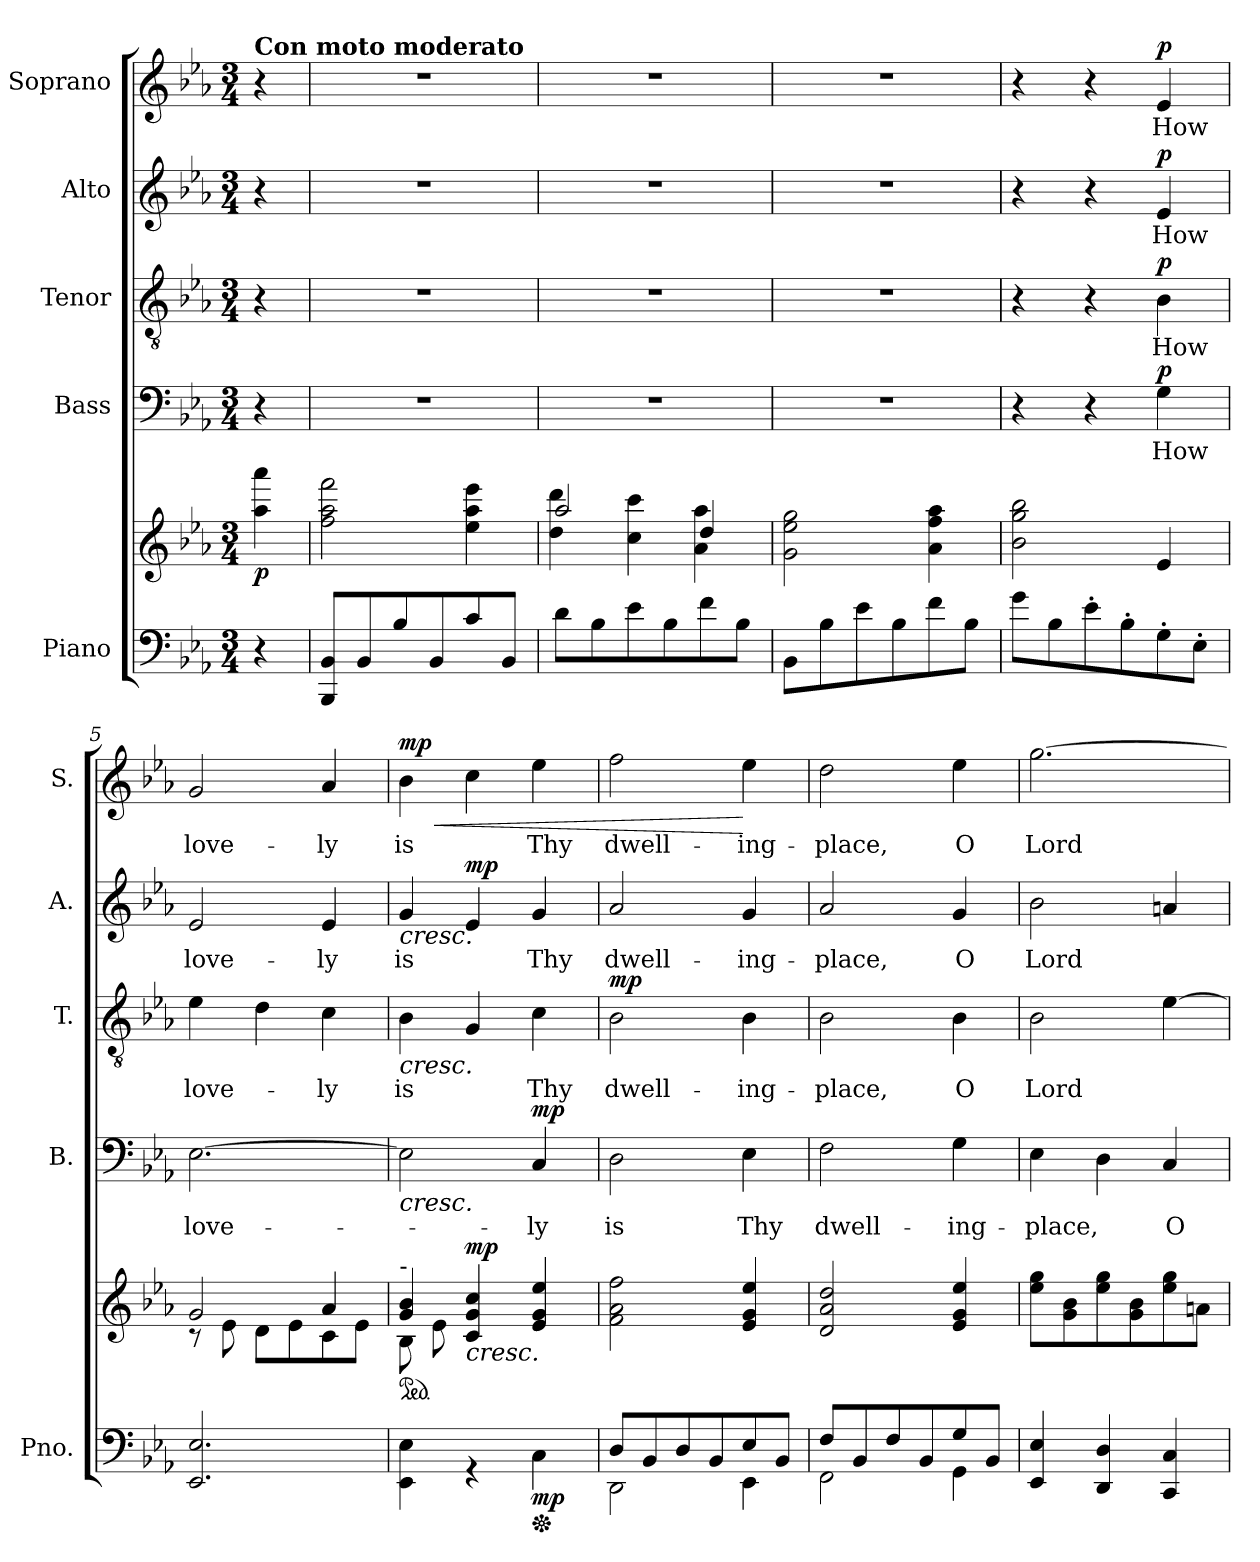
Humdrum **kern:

**kern	**kern	**dynam	**kern	**text	**dynam	**kern	**text	**dynam	**kern	**text	**dynam	**kern	**text	**dynam
*part5	*part5	*part5	*part4	*part4	*part4	*part3	*part3	*part3	*part2	*part2	*part2	*part1	*part1	*part1
*staff6	*staff5	*staff5/6	*staff4	*staff4	*staff4	*staff3	*staff3	*staff3	*staff2	*staff2	*staff2	*staff1	*staff1	*staff1
*I"Piano	*	*	*I"Bass	*	*	*I"Tenor	*	*	*I"Alto	*	*	*I"Soprano	*	*
*I'Pno.	*	*	*I'B.	*	*	*I'T.	*	*	*I'A.	*	*	*I'S.	*	*
*clefF4	*clefG2	*	*clefF4	*	*	*clefGv2	*	*	*clefG2	*	*	*clefG2	*	*
*k[b-e-a-]	*k[b-e-a-]	*	*k[b-e-a-]	*	*	*k[b-e-a-]	*	*	*k[b-e-a-]	*	*	*k[b-e-a-]	*	*
*M3/4	*M3/4	*	*M3/4	*	*	*M3/4	*	*	*M3/4	*	*	*M3/4	*	*
=	=	=	=	=	=	=	=	=	=	=	=	=	=	=
!	!	!	!	!	!	!	!	!	!	!	!	!LO:TX:a:B:t=Con moto moderato	!	!
!	!	!LO:DY:b	!	!	!	!	!	!	!	!	!	!	!	!
4r	4aa-\ 4aaa-\	p	4r	.	.	4r	.	.	4r	.	.	4r	.	.
=1	=1	=1	=1	=1	=1	=1	=1	=1	=1	=1	=1	=1	=1	=1
8BBB-/ 8BB-/L	2ff\ 2aa-\ 2fff\	.	2.r	.	.	2.r	.	.	2.r	.	.	2.r	.	.
8BB-/	.	.	.	.	.	.	.	.	.	.	.	.	.	.
8B-/	.	.	.	.	.	.	.	.	.	.	.	.	.	.
8BB-/	.	.	.	.	.	.	.	.	.	.	.	.	.	.
8c/	4ee-\ 4aa-\ 4eee-\	.	.	.	.	.	.	.	.	.	.	.	.	.
8BB-/J	.	.	.	.	.	.	.	.	.	.	.	.	.	.
=2	=2	=2	=2	=2	=2	=2	=2	=2	=2	=2	=2	=2	=2	=2
*	*^	*	*	*	*	*	*	*	*	*	*	*	*	*
8d\L	2aa-/	4dd\ 4ddd\	.	2.r	.	.	2.r	.	.	2.r	.	.	2.r	.	.
8B-\	.	.	.	.	.	.	.	.	.	.	.	.	.	.	.
8e-\	.	4cc\ 4ccc\	.	.	.	.	.	.	.	.	.	.	.	.	.
8B-\	.	.	.	.	.	.	.	.	.	.	.	.	.	.	.
8f\	4dd/	4a-\ 4aa-\	.	.	.	.	.	.	.	.	.	.	.	.	.
8B-\J	.	.	.	.	.	.	.	.	.	.	.	.	.	.	.
*	*v	*v	*	*	*	*	*	*	*	*	*	*	*	*	*
=3	=3	=3	=3	=3	=3	=3	=3	=3	=3	=3	=3	=3	=3	=3
8BB-\L	2g\ 2ee-\ 2gg\	.	2.r	.	.	2.r	.	.	2.r	.	.	2.r	.	.
8B-\	.	.	.	.	.	.	.	.	.	.	.	.	.	.
8e-\	.	.	.	.	.	.	.	.	.	.	.	.	.	.
8B-\	.	.	.	.	.	.	.	.	.	.	.	.	.	.
8f\	4a-\ 4ff\ 4aa-\	.	.	.	.	.	.	.	.	.	.	.	.	.
8B-\J	.	.	.	.	.	.	.	.	.	.	.	.	.	.
=4	=4	=4	=4	=4	=4	=4	=4	=4	=4	=4	=4	=4	=4	=4
8g\L	2b-\ 2gg\ 2bb-\	.	4r	.	.	4r	.	.	4r	.	.	4r	.	.
8B-\	.	.	.	.	.	.	.	.	.	.	.	.	.	.
8e-'\	.	.	4r	.	.	4r	.	.	4r	.	.	4r	.	.
8B-'\	.	.	.	.	.	.	.	.	.	.	.	.	.	.
!	!	!	!	!LO:LY:b	!LO:DY:a	!	!LO:LY:b	!LO:DY:a	!	!LO:LY:b	!LO:DY:a	!	!LO:LY:b	!LO:DY:a
8G'\	4e-/	.	4G\	How	p	4B-\	How	p	4e-/	How	p	4e-/	How	p
8E-'\J	.	.	.	.	.	.	.	.	.	.	.	.	.	.
=5	=5	=5	=5	=5	=5	=5	=5	=5	=5	=5	=5	=5	=5	=5
*	*^	*	*	*	*	*	*	*	*	*	*	*	*	*
!	!	!	!	!	!LO:LY:b	!	!	!LO:LY:b	!	!	!LO:LY:b	!	!	!LO:LY:b	!
2.EE-/ 2.E-/	2g/	8rc	.	[2.E-\	love-	.	4e-\	love-	.	2e-/	love-	.	2g/	love-	.
.	.	8e-\	.	.	.	.	.	.	.	.	.	.	.	.	.
.	.	8d\L	.	.	.	.	4d\	.	.	.	.	.	.	.	.
.	.	8e-\	.	.	.	.	.	.	.	.	.	.	.	.	.
!	!	!	!	!	!	!	!	!LO:LY:b	!	!	!LO:LY:b	!	!	!LO:LY:b	!
.	4a-/	8c\	.	.	.	.	4c\	-ly	.	4e-/	-ly	.	4a-/	-ly	.
.	.	8e-\J	.	.	.	.	.	.	.	.	.	.	.	.	.
!!LO:LB:g=z
=6	=6	=6	=6	=6	=6	=6	=6	=6	=6	=6	=6	=6	=6	=6	=6
*^	*	*	*	*	*	*	*	*	*	*	*	*	*	*	*
*	*	*ped	*	*	*	*	*	*	*	*	*	*	*	*	*	*
!	!	!LO:TX:a:t=-	!	!	!	!	!	!	!	!	!	!	!	!	!	!
!	!	!	!	!	!	!	!LO:HP:b	!	!LO:LY:b	!LO:HP:b	!	!LO:LY:b	!LO:HP:b	!	!LO:LY:b	!LO:HP:b
!	!	!	!	!	!	!	!	!	!	!	!	!	!	!	!	!LO:DY:n=1:a
4ryy	4EE-\ 4E-\	4g/ 4b-/	8B-\L	.	2E-\]	.	<	4B-\	is	<	4g/	is	<	4b-\	is	< mp
.	.	.	8e-\	.	.	.	.	.	.	.	.	.	.	.	.	.
!	!	!	!	!LO:HP:b	!	!	!	!	!	!	!	!	!	!	!	!
!	!	!	!	!LO:DY:n=1:a	!	!	!	!	!	!	!	!	!LO:DY:b	!	!	!
8G/	4r	4c/ 4g/ 4cc/	2ryy	< mp	.	.	.	4G/	.	.	4e-/	.	mp	4cc\	.	.
8E-/	.	.	.	.	.	.	.	.	.	.	.	.	.	.	.	.
*Xped	*	*	*	*	*	*	*	*	*	*	*	*	*	*	*	*
!	!	!	!	!LO:DY:n=2:b=2	!	!LO:LY:b	!LO:DY:b	!	!LO:LY:b	!	!	!LO:LY:b	!	!	!LO:LY:b	!
8C/	4C\	4e-/ 4g/ 4ee-/	.	mp	4C/	-ly	mp	4c\	Thy	.	4g/	Thy	.	4ee-\	Thy	.
8E-/J	.	.	.	.	.	.	.	.	.	.	.	.	.	.	.	.
*	*	*v	*v	*	*	*	*	*	*	*	*	*	*	*	*	*
=7	=7	=7	=7	=7	=7	=7	=7	=7	=7	=7	=7	=7	=7	=7	=7
!	!	!	!	!	!LO:LY:b	!	!	!LO:LY:b	!LO:DY:b	!	!LO:LY:b	!	!	!LO:LY:b	!
8D/L	2DD\	2f\ 2a-\ 2ff\	.	2D\	is	.	2B-\	dwell-	mp	2a-/	dwell-	.	2ff\	dwell-	.
8BB-/	.	.	.	.	.	.	.	.	.	.	.	.	.	.	.
8D/	.	.	.	.	.	.	.	.	.	.	.	.	.	.	.
8BB-/	.	.	.	.	.	.	.	.	.	.	.	.	.	.	.
!	!	!	!	!	!LO:LY:b	!	!	!LO:LY:b	!	!	!LO:LY:b	!	!	!LO:LY:b	!
8E-/	4EE-\	4e-/ 4g/ 4ee-/	[	4E-\	Thy	[	4B-\	-ing-	[	4g/	-ing-	[	4ee-\	-ing-	[
8BB-/J	.	.	.	.	.	.	.	.	.	.	.	.	.	.	.
=8	=8	=8	=8	=8	=8	=8	=8	=8	=8	=8	=8	=8	=8	=8	=8
!	!	!	!	!	!LO:LY:b	!	!	!LO:LY:b	!	!	!LO:LY:b	!	!	!LO:LY:b	!
8F/L	2FF\	2d/ 2a-/ 2dd/	.	2F\	dwell-	.	2B-\	-place,	.	2a-/	-place,	.	2dd\	-place,	.
8BB-/	.	.	.	.	.	.	.	.	.	.	.	.	.	.	.
8F/	.	.	.	.	.	.	.	.	.	.	.	.	.	.	.
8BB-/	.	.	.	.	.	.	.	.	.	.	.	.	.	.	.
!	!	!	!	!	!LO:LY:b	!	!	!LO:LY:b	!	!	!LO:LY:b	!	!	!LO:LY:b	!
8G/	4GG\	4e-/ 4g/ 4ee-/	.	4G\	-ing-	.	4B-\	O	.	4g/	O	.	4ee-\	O	.
8BB-/J	.	.	.	.	.	.	.	.	.	.	.	.	.	.	.
*v	*v	*	*	*	*	*	*	*	*	*	*	*	*	*	*
=9	=9	=9	=9	=9	=9	=9	=9	=9	=9	=9	=9	=9	=9	=9
!	!	!	!	!LO:LY:b	!	!	!LO:LY:b	!	!	!LO:LY:b	!	!	!LO:LY:b	!
4EE-/ 4E-/	8ee-\ 8gg\L	.	4E-\	-place,	.	2B-\	Lord	.	2b-\	Lord	.	[2.gg\	Lord	.
.	8g\ 8b-\	.	.	.	.	.	.	.	.	.	.	.	.	.
4DD/ 4D/	8ee-\ 8gg\	.	4D\	.	.	.	.	.	.	.	.	.	.	.
.	8g\ 8b-\	.	.	.	.	.	.	.	.	.	.	.	.	.
!	!	!	!	!LO:LY:b	!	!	!	!	!	!	!	!	!	!
4CC/ 4C/	8ee-\ 8gg\	.	4C/	O	.	[4e-\	.	.	4an/	.	.	.	.	.
.	8an\J	.	.	.	.	.	.	.	.	.	.	.	.	.
=	=	=	=	=	=	=	=	=	=	=	=	=	=	=
*-	*-	*-	*-	*-	*-	*-	*-	*-	*-	*-	*-	*-	*-	*-
